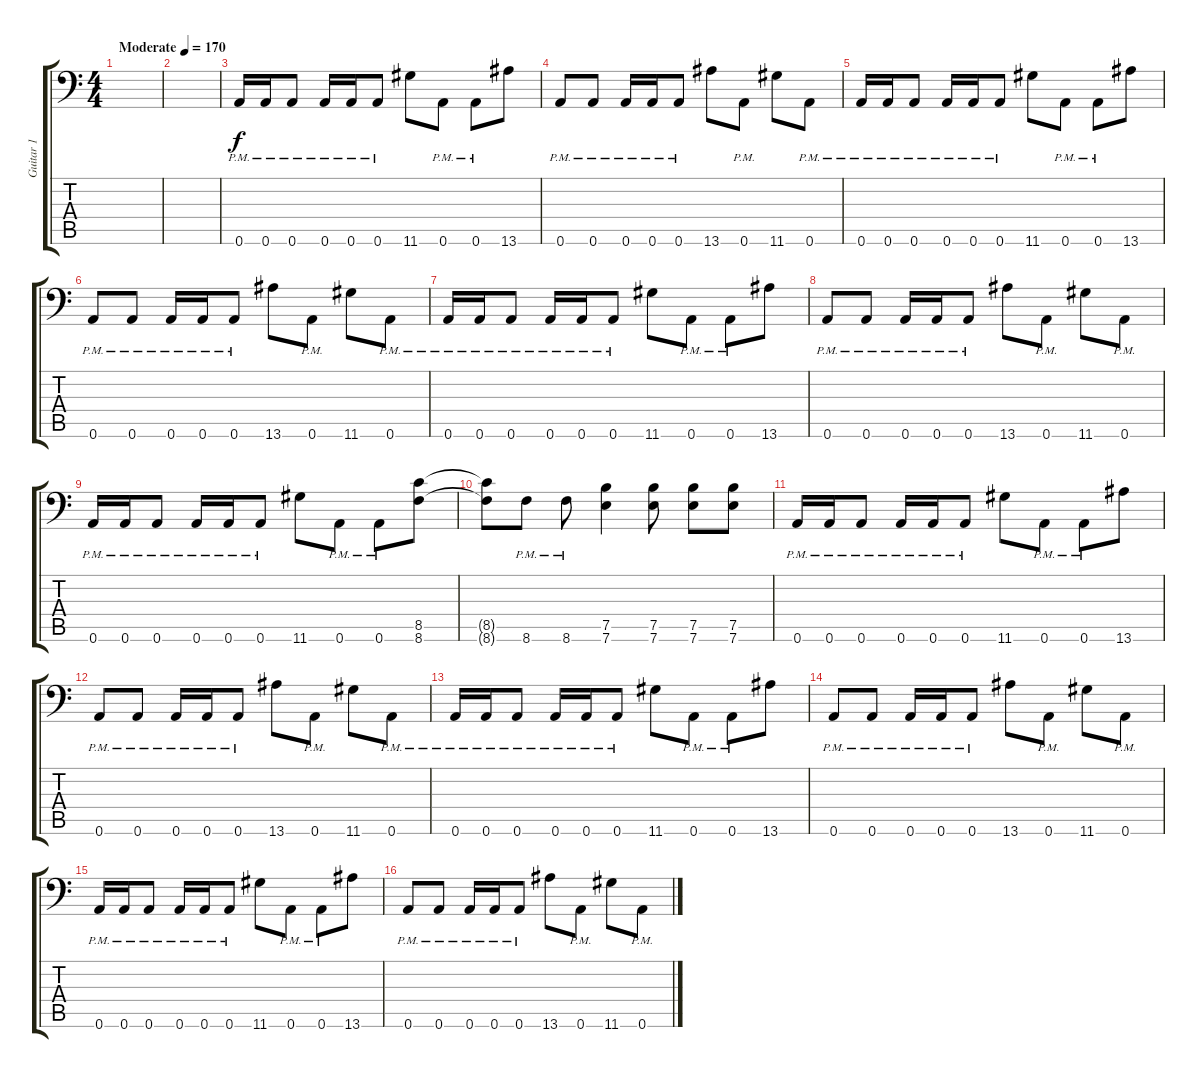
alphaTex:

\track ("Guitar 1" "Guitar 1") {instrument distortionguitar}
\staff {score tabs}
\tuning (B3 Gb3 D3 A2 E2 A1) {hide}
\ts (4 4)
\tempo (170 "Moderate")
\clef f4
\ks c
|
|
0.6{pm}.16 0.6{pm}.16 0.6{pm}.8 0.6{pm}.16 0.6{pm}.16 0.6{pm}.8 11.6.8 0.6{pm}.8 0.6{pm}.8 13.6.8 |
0.6{pm}.8 0.6{pm}.8 0.6{pm}.16 0.6{pm}.16 0.6{pm}.8 13.6.8 0.6{pm}.8 11.6.8 0.6{pm}.8 |
0.6{pm}.16 0.6{pm}.16 0.6{pm}.8 0.6{pm}.16 0.6{pm}.16 0.6{pm}.8 11.6.8 0.6{pm}.8 0.6{pm}.8 13.6.8 |
0.6{pm}.8 0.6{pm}.8 0.6{pm}.16 0.6{pm}.16 0.6{pm}.8 13.6.8 0.6{pm}.8 11.6.8 0.6{pm}.8 |
0.6{pm}.16 0.6{pm}.16 0.6{pm}.8 0.6{pm}.16 0.6{pm}.16 0.6{pm}.8 11.6.8 0.6{pm}.8 0.6{pm}.8 13.6.8 |
0.6{pm}.8 0.6{pm}.8 0.6{pm}.16 0.6{pm}.16 0.6{pm}.8 13.6.8 0.6{pm}.8 11.6.8 0.6{pm}.8 |
0.6{pm}.16 0.6{pm}.16 0.6{pm}.8 0.6{pm}.16 0.6{pm}.16 0.6{pm}.8 11.6.8 0.6{pm}.8 0.6{pm}.8 (8.5 8.6).8 |
(8.5{t} 8.6{t}).8 8.6{pm}.8 8.6{pm}.8 (7.5 7.6).4 (7.5 7.6).8 (7.5 7.6).8 (7.5 7.6).8 |
0.6{pm}.16 0.6{pm}.16 0.6{pm}.8 0.6{pm}.16 0.6{pm}.16 0.6{pm}.8 11.6.8 0.6{pm}.8 0.6{pm}.8 13.6.8 |
0.6{pm}.8 0.6{pm}.8 0.6{pm}.16 0.6{pm}.16 0.6{pm}.8 13.6.8 0.6{pm}.8 11.6.8 0.6{pm}.8 |
0.6{pm}.16 0.6{pm}.16 0.6{pm}.8 0.6{pm}.16 0.6{pm}.16 0.6{pm}.8 11.6.8 0.6{pm}.8 0.6{pm}.8 13.6.8 |
0.6{pm}.8 0.6{pm}.8 0.6{pm}.16 0.6{pm}.16 0.6{pm}.8 13.6.8 0.6{pm}.8 11.6.8 0.6{pm}.8 |
0.6{pm}.16 0.6{pm}.16 0.6{pm}.8 0.6{pm}.16 0.6{pm}.16 0.6{pm}.8 11.6.8 0.6{pm}.8 0.6{pm}.8 13.6.8 |
0.6{pm}.8 0.6{pm}.8 0.6{pm}.16 0.6{pm}.16 0.6{pm}.8 13.6.8 0.6{pm}.8 11.6.8 0.6{pm}.8
